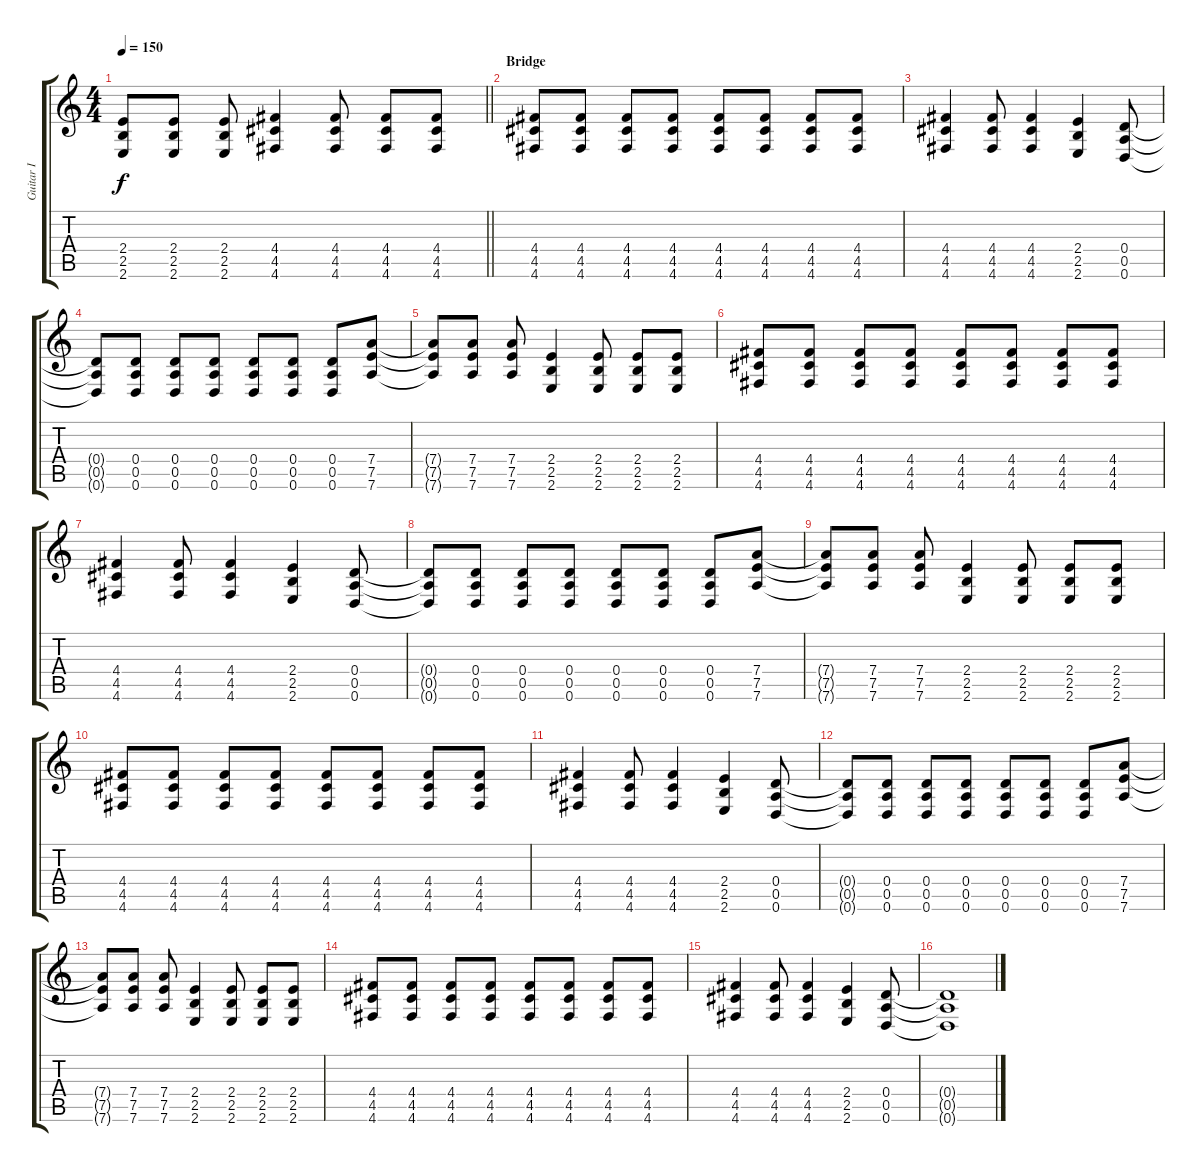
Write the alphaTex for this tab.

\track ("Guitar I" "Guitar I") {instrument distortionguitar}
\staff {score tabs}
\tuning (E4 B3 G3 D3 A2 D2) {hide}
\ts (4 4)
\tempo 150
\clef g2
\barLineRight lightlight
\ks c
(2.4{t} 2.5{t} 2.6{t}).8{dy f} (2.4 2.5 2.6).8 (2.4 2.5 2.6).8 (4.4 4.5 4.6).4 (4.4 4.5 4.6).8 (4.4 4.5 4.6).8 (4.4 4.5 4.6).8 |
\section ("" "Bridge")
(4.4 4.5 4.6).8 (4.4 4.5 4.6).8 (4.4 4.5 4.6).8 (4.4 4.5 4.6).8 (4.4 4.5 4.6).8 (4.4 4.5 4.6).8 (4.4 4.5 4.6).8 (4.4 4.5 4.6).8 |
(4.4 4.5 4.6).4 (4.4 4.5 4.6).8 (4.4 4.5 4.6).4 (2.4 2.5 2.6).4 (0.4 0.5 0.6).8 |
(0.4{t} 0.5{t} 0.6{t}).8 (0.4 0.5 0.6).8 (0.4 0.5 0.6).8 (0.4 0.5 0.6).8 (0.4 0.5 0.6).8 (0.4 0.5 0.6).8 (0.4 0.5 0.6).8 (7.4 7.5 7.6).8 |
(7.4{t} 7.5{t} 7.6{t}).8 (7.4 7.5 7.6).8 (7.4 7.5 7.6).8 (2.4 2.5 2.6).4 (2.4 2.5 2.6).8 (2.4 2.5 2.6).8 (2.4 2.5 2.6).8 |
(4.4 4.5 4.6).8 (4.4 4.5 4.6).8 (4.4 4.5 4.6).8 (4.4 4.5 4.6).8 (4.4 4.5 4.6).8 (4.4 4.5 4.6).8 (4.4 4.5 4.6).8 (4.4 4.5 4.6).8 |
(4.4 4.5 4.6).4 (4.4 4.5 4.6).8 (4.4 4.5 4.6).4 (2.4 2.5 2.6).4 (0.4 0.5 0.6).8 |
(0.4{t} 0.5{t} 0.6{t}).8 (0.4 0.5 0.6).8 (0.4 0.5 0.6).8 (0.4 0.5 0.6).8 (0.4 0.5 0.6).8 (0.4 0.5 0.6).8 (0.4 0.5 0.6).8 (7.4 7.5 7.6).8 |
(7.4{t} 7.5{t} 7.6{t}).8 (7.4 7.5 7.6).8 (7.4 7.5 7.6).8 (2.4 2.5 2.6).4 (2.4 2.5 2.6).8 (2.4 2.5 2.6).8 (2.4 2.5 2.6).8 |
(4.4 4.5 4.6).8 (4.4 4.5 4.6).8 (4.4 4.5 4.6).8 (4.4 4.5 4.6).8 (4.4 4.5 4.6).8 (4.4 4.5 4.6).8 (4.4 4.5 4.6).8 (4.4 4.5 4.6).8 |
(4.4 4.5 4.6).4 (4.4 4.5 4.6).8 (4.4 4.5 4.6).4 (2.4 2.5 2.6).4 (0.4 0.5 0.6).8 |
(0.4{t} 0.5{t} 0.6{t}).8 (0.4 0.5 0.6).8 (0.4 0.5 0.6).8 (0.4 0.5 0.6).8 (0.4 0.5 0.6).8 (0.4 0.5 0.6).8 (0.4 0.5 0.6).8 (7.4 7.5 7.6).8 |
(7.4{t} 7.5{t} 7.6{t}).8 (7.4 7.5 7.6).8 (7.4 7.5 7.6).8 (2.4 2.5 2.6).4 (2.4 2.5 2.6).8 (2.4 2.5 2.6).8 (2.4 2.5 2.6).8 |
(4.4 4.5 4.6).8 (4.4 4.5 4.6).8 (4.4 4.5 4.6).8 (4.4 4.5 4.6).8 (4.4 4.5 4.6).8 (4.4 4.5 4.6).8 (4.4 4.5 4.6).8 (4.4 4.5 4.6).8 |
(4.4 4.5 4.6).4 (4.4 4.5 4.6).8 (4.4 4.5 4.6).4 (2.4 2.5 2.6).4 (0.4 0.5 0.6).8 |
(0.4{t} 0.5{t} 0.6{t}).1
